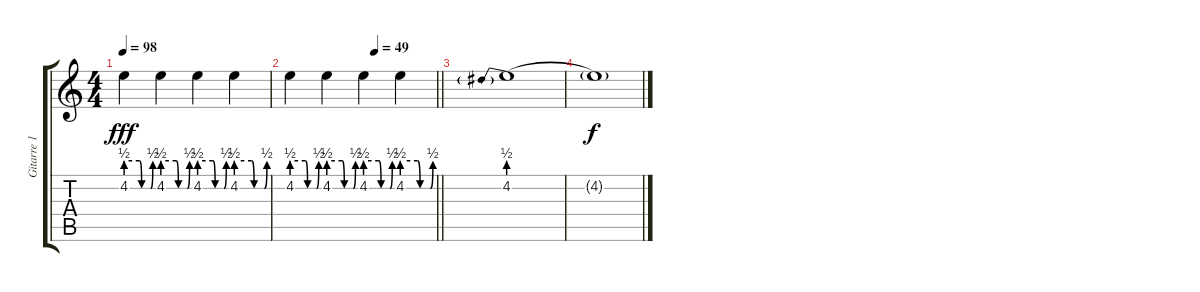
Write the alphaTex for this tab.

\track ("Gitarre 1 (Overdrive)" "Gitarre 1 ") {instrument overdrivenguitar}
\staff {score tabs}
\tuning (E4 B3 G3 D3 A2 E2) {hide}
\ts (4 4)
\tempo 98
\clef g2
\ks c
4.2{be (custom 0 2 30 2 35 0 55 0 60 2)}.4{dy fff} 4.2{be (custom 0 2 30 2 35 0 55 0 60 2)}.4 4.2{be (custom 0 2 30 2 35 0 55 0 60 2)}.4 4.2{be (custom 0 2 30 2 35 0 55 0 60 2)}.4 |
\tempo (49 0.5833333333333334)
\barLineRight lightlight
4.2{be (custom 0 2 30 2 35 0 55 0 60 2)}.4 4.2{be (custom 0 2 30 2 35 0 55 0 60 2)}.4 4.2{be (custom 0 2 30 2 35 0 55 0 60 2)}.4 4.2{be (custom 0 2 30 2 35 0 55 0 60 2)}.4 |
4.2{be (prebend 0 2 60 2)}.1{volume 0} |
4.2{t}.1{dy f}
